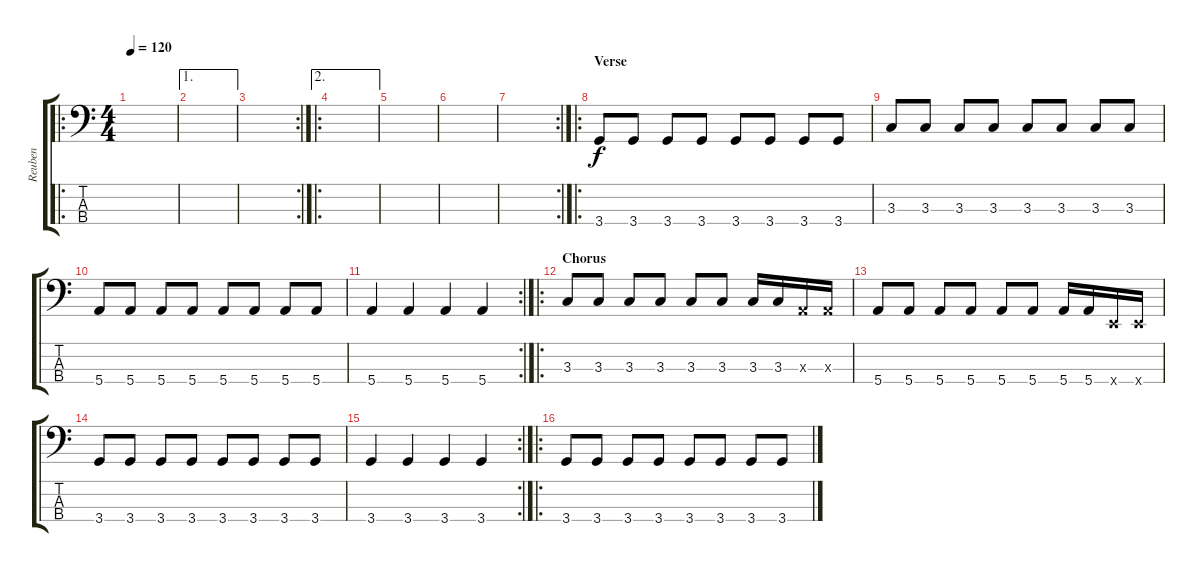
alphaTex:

\track ("Reuben" "Reuben") {instrument electricbasspick}
\staff {score tabs}
\tuning (G2 D2 A1 E1) {hide}
\ro
\ts (4 4)
\tempo 120
\clef f4
\ks c
|
\ae 1
|
\rc 2
|
\ae 2
\ro
|
|
|
\rc 2
|
\ro
\section ("" "Verse")
3.4.8 3.4.8 3.4.8 3.4.8 3.4.8 3.4.8 3.4.8 3.4.8 |
3.3.8 3.3.8 3.3.8 3.3.8 3.3.8 3.3.8 3.3.8 3.3.8 |
5.4.8 5.4.8 5.4.8 5.4.8 5.4.8 5.4.8 5.4.8 5.4.8 |
\rc 2
5.4.4 5.4.4 5.4.4 5.4.4 |
\ro
\section ("" "Chorus")
3.3.8 3.3.8 3.3.8 3.3.8 3.3.8 3.3.8 3.3.16 3.3.16 0.3{x}.16 0.3{x}.16 |
5.4.8 5.4.8 5.4.8 5.4.8 5.4.8 5.4.8 5.4.16 5.4.16 0.4{x}.16 0.4{x}.16 |
3.4.8 3.4.8 3.4.8 3.4.8 3.4.8 3.4.8 3.4.8 3.4.8 |
\rc 2
3.4.4 3.4.4 3.4.4 3.4.4 |
\ro
3.4.8 3.4.8 3.4.8 3.4.8 3.4.8 3.4.8 3.4.8 3.4.8
